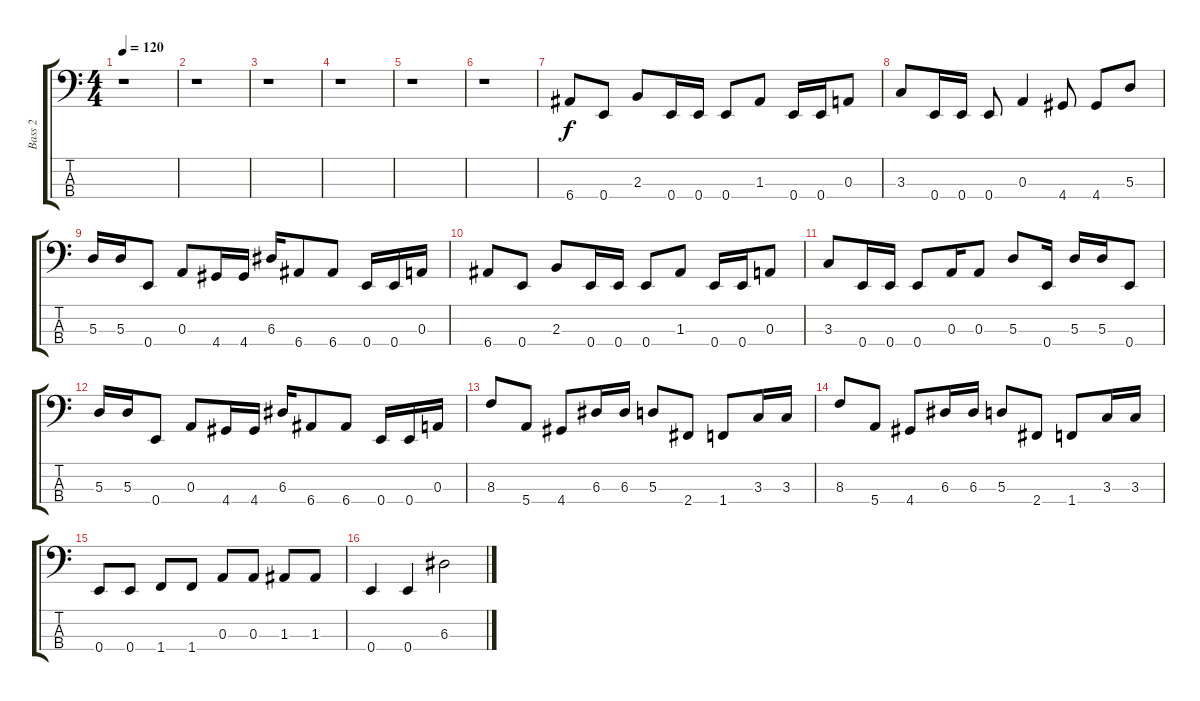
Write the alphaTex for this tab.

\track ("Bass 2" "Bass 2") {instrument electricbassfinger}
\staff {score tabs}
\tuning (G2 D2 A1 E1) {hide}
\ts (4 4)
\tempo 120
\clef f4
\ks c
r.1{dy f instrument electricbassfinger} |
r.1 |
r.1 |
r.1 |
r.1 |
r.1 |
6.4.8 0.4.8 2.3.8 0.4.16 0.4.16 0.4.8 1.3.8 0.4.16 0.4.16 0.3.8 |
3.3.8 0.4.16 0.4.16 0.4.8 0.3.4 4.4.8 4.4.8 5.3.8 |
5.3.16 5.3.16 0.4.8 0.3.8 4.4.16 4.4.16 6.3.16 6.4.8 6.4.8 0.4.16 0.4.16 0.3.16 |
6.4.8 0.4.8 2.3.8 0.4.16 0.4.16 0.4.8 1.3.8 0.4.16 0.4.16 0.3.8 |
3.3.8 0.4.16 0.4.16 0.4.8 0.3.16 0.3.8 5.3.8 0.4.16 5.3.16 5.3.16 0.4.8 |
5.3.16 5.3.16 0.4.8 0.3.8 4.4.16 4.4.16 6.3.16 6.4.8 6.4.8 0.4.16 0.4.16 0.3.16 |
8.3.8 5.4.8 4.4.8 6.3.16 6.3.16 5.3.8 2.4.8 1.4.8 3.3.16 3.3.16 |
8.3.8 5.4.8 4.4.8 6.3.16 6.3.16 5.3.8 2.4.8 1.4.8 3.3.16 3.3.16 |
0.4.8 0.4.8 1.4.8 1.4.8 0.3.8 0.3.8 1.3.8 1.3.8 |
0.4.4 0.4.4 6.3.2
